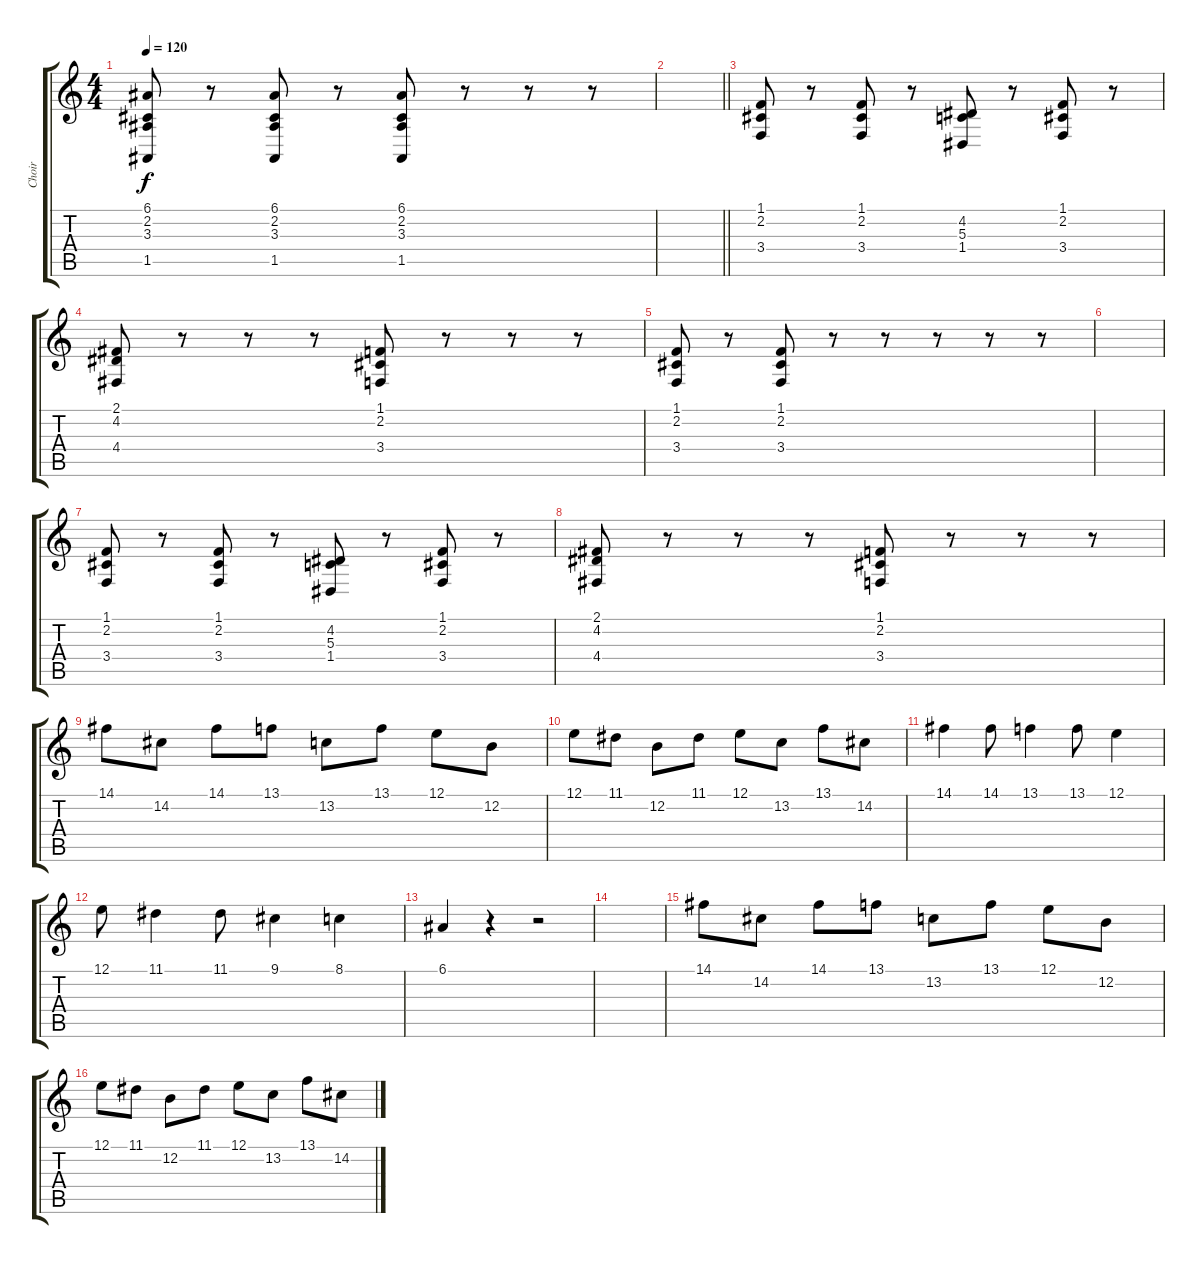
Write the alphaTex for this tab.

\track ("Choir" "Choir") {instrument pad4choir}
\staff {score tabs}
\tuning (E4 B3 G3 D3 A2 E2) {hide}
\ts (4 4)
\tempo 120
\clef g2
\ks c
(6.1 2.2 3.3 1.5).8{dy f} r.8 (6.1 2.2 3.3 1.5).8 r.8 (6.1 2.2 3.3 1.5).8 r.8 r.8 r.8 |
\barLineRight lightlight
|
\section ("" "")
(1.1 2.2 3.4).8 r.8 (1.1 2.2 3.4).8 r.8 (4.2 5.3 1.4).8 r.8 (1.1 2.2 3.4).8 r.8 |
(2.1 4.2 4.4).8 r.8 r.8 r.8 (1.1 2.2 3.4).8 r.8 r.8 r.8 |
(1.1 2.2 3.4).8 r.8 (1.1 2.2 3.4).8 r.8 r.8 r.8 r.8 r.8 |
|
(1.1 2.2 3.4).8 r.8 (1.1 2.2 3.4).8 r.8 (4.2 5.3 1.4).8 r.8 (1.1 2.2 3.4).8 r.8 |
(2.1 4.2 4.4).8 r.8 r.8 r.8 (1.1 2.2 3.4).8 r.8 r.8 r.8 |
14.1.8{volume 7} 14.2.8 14.1.8 13.1.8 13.2.8 13.1.8 12.1.8 12.2.8 |
12.1.8 11.1.8 12.2.8 11.1.8 12.1.8 13.2.8 13.1.8 14.2.8 |
14.1.4 14.1.8 13.1.4 13.1.8 12.1.4 |
12.1.8 11.1.4 11.1.8 9.1.4 8.1.4 |
6.1.4 r.4 r.2 |
|
14.1.8{volume 7} 14.2.8 14.1.8 13.1.8 13.2.8 13.1.8 12.1.8 12.2.8 |
12.1.8 11.1.8 12.2.8 11.1.8 12.1.8 13.2.8 13.1.8 14.2.8
